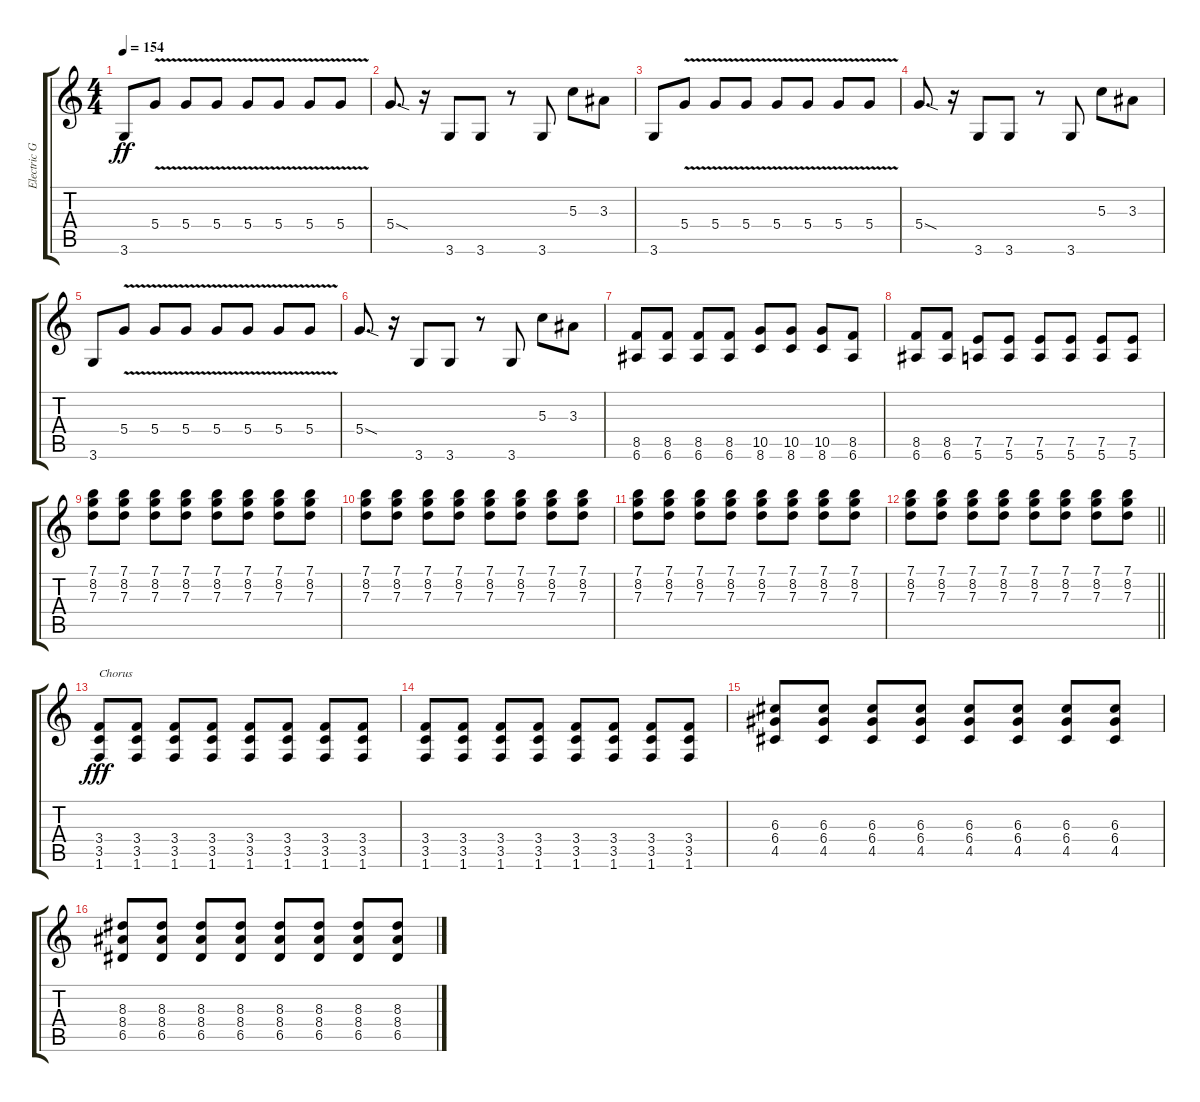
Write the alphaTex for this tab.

\track ("Electric Guitar 1" "Electric G") {instrument distortionguitar}
\staff {score tabs}
\tuning (E4 B3 G3 D3 A2 E2) {hide}
\ts (4 4)
\tempo 154
\clef g2
\ks c
3.6.8{dy ff} 5.4{v}.8 5.4{v}.8 5.4{v}.8 5.4{v}.8 5.4{v}.8 5.4{v}.8 5.4{v}.8 |
5.4{sod}.8{d} r.16 3.6.8 3.6.8 r.8 3.6.8 5.3.8 3.3.8 |
3.6.8 5.4{v}.8 5.4{v}.8 5.4{v}.8 5.4{v}.8 5.4{v}.8 5.4{v}.8 5.4{v}.8 |
5.4{sod}.8{d} r.16 3.6.8 3.6.8 r.8 3.6.8 5.3.8 3.3.8 |
3.6.8 5.4{v}.8 5.4{v}.8 5.4{v}.8 5.4{v}.8 5.4{v}.8 5.4{v}.8 5.4{v}.8 |
5.4{sod}.8{d} r.16 3.6.8 3.6.8 r.8 3.6.8 5.3.8 3.3.8 |
(8.5 6.6).8 (8.5 6.6).8 (8.5 6.6).8 (8.5 6.6).8 (10.5 8.6).8 (10.5 8.6).8 (10.5 8.6).8 (8.5 6.6).8 |
(8.5 6.6).8 (8.5 6.6).8 (7.5 5.6).8 (7.5 5.6).8 (7.5 5.6).8 (7.5 5.6).8 (7.5 5.6).8 (7.5 5.6).8 |
(7.1 8.2 7.3).8 (7.1 8.2 7.3).8 (7.1 8.2 7.3).8 (7.1 8.2 7.3).8 (7.1 8.2 7.3).8 (7.1 8.2 7.3).8 (7.1 8.2 7.3).8 (7.1 8.2 7.3).8 |
(7.1 8.2 7.3).8 (7.1 8.2 7.3).8 (7.1 8.2 7.3).8 (7.1 8.2 7.3).8 (7.1 8.2 7.3).8 (7.1 8.2 7.3).8 (7.1 8.2 7.3).8 (7.1 8.2 7.3).8 |
(7.1 8.2 7.3).8 (7.1 8.2 7.3).8 (7.1 8.2 7.3).8 (7.1 8.2 7.3).8 (7.1 8.2 7.3).8 (7.1 8.2 7.3).8 (7.1 8.2 7.3).8 (7.1 8.2 7.3).8 |
\barLineRight lightlight
(7.1 8.2 7.3).8 (7.1 8.2 7.3).8 (7.1 8.2 7.3).8 (7.1 8.2 7.3).8 (7.1 8.2 7.3).8 (7.1 8.2 7.3).8 (7.1 8.2 7.3).8 (7.1 8.2 7.3).8 |
(3.4 3.5 1.6).8{txt "Chorus" dy fff} (3.4 3.5 1.6).8 (3.4 3.5 1.6).8 (3.4 3.5 1.6).8 (3.4 3.5 1.6).8 (3.4 3.5 1.6).8 (3.4 3.5 1.6).8 (3.4 3.5 1.6).8 |
(3.4 3.5 1.6).8 (3.4 3.5 1.6).8 (3.4 3.5 1.6).8 (3.4 3.5 1.6).8 (3.4 3.5 1.6).8 (3.4 3.5 1.6).8 (3.4 3.5 1.6).8 (3.4 3.5 1.6).8 |
(6.3 6.4 4.5).8 (6.3 6.4 4.5).8 (6.3 6.4 4.5).8 (6.3 6.4 4.5).8 (6.3 6.4 4.5).8 (6.3 6.4 4.5).8 (6.3 6.4 4.5).8 (6.3 6.4 4.5).8 |
(8.3 8.4 6.5).8 (8.3 8.4 6.5).8 (8.3 8.4 6.5).8 (8.3 8.4 6.5).8 (8.3 8.4 6.5).8 (8.3 8.4 6.5).8 (8.3 8.4 6.5).8 (8.3 8.4 6.5).8
